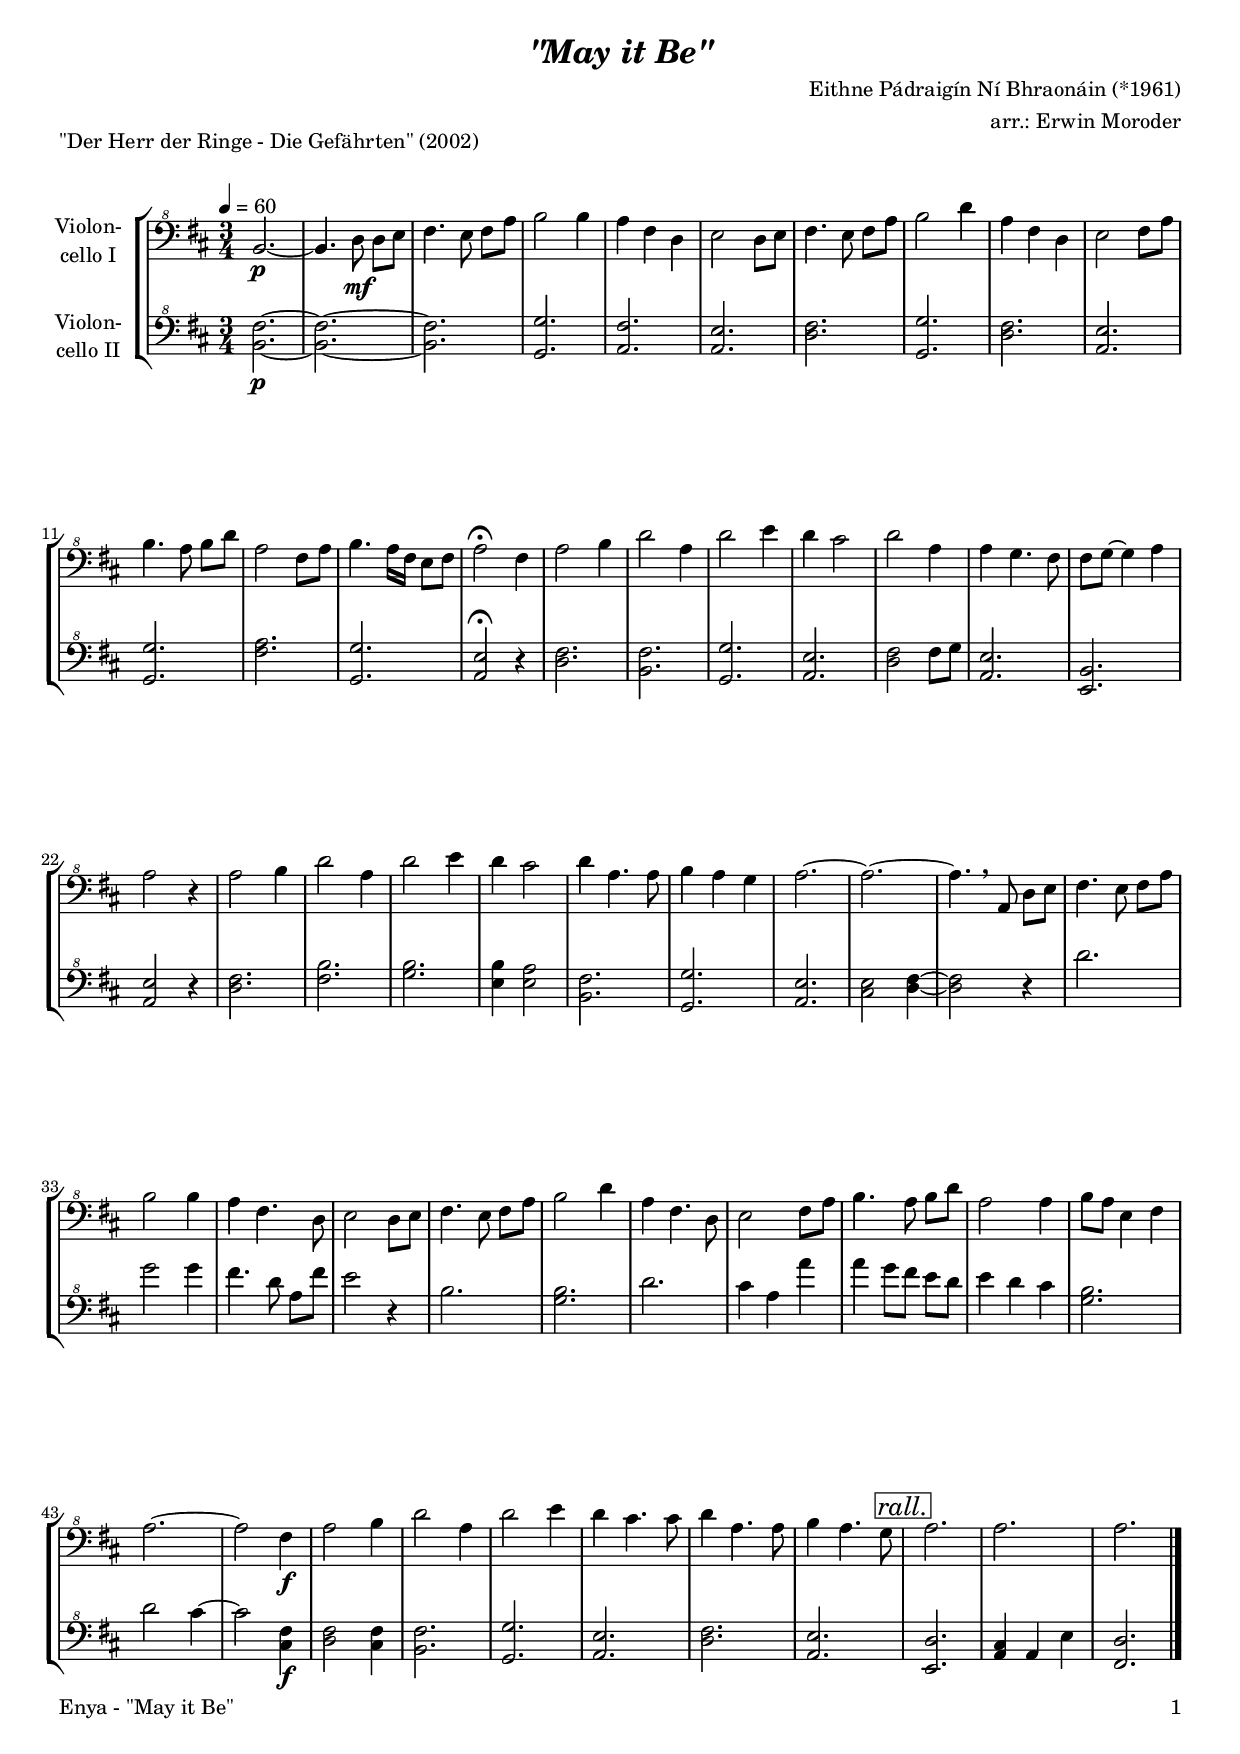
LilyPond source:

\version "2.24.4"
\include "deutsch.ly"
  
#(set-global-staff-size 18)

\header {
  title     = \markup \bold \italic "\"May it Be\""
  composer  = "Eithne Pádraigín Ní Bhraonáin (*1961)"
  arranger  = "arr.: Erwin Moroder"
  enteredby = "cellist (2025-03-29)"
  piece     = "\"Der Herr der Ringe - Die Gefährten\" (2002)"
}

voiceconsts = {
  \key h \minor
  \time 3/4
  \clef "bass^8"
%  \numericTimeSignature
  \compressEmptyMeasures
% Set default beaming for all staves
  \set Timing.beamExceptions = #'()
  \set Timing.baseMoment     = #(ly:make-moment 1 4)
  \set Timing.beatStructure  = #'(1 1 1)
  \tempo 4=60
}

mivl = "violin"
miva = "viola"
misa = "string ensemble 1"
misb = "string ensemble 2"
mivc = "cello"

rall = \mark \markup \box \italic "rall."

va = \relative c' {
  \voiceconsts

  h2.~\p
  h4. d8\mf d e
  fis4. e8 fis a
  h2 h4
  a fis d
  e2 d8 e
  fis4. e8 fis a
  h2 d4
  a fis d

  e2 fis8 a
  h4. a8 h d
  a2 fis8 a
  h4. a16 fis e8 fis
  a2\fermata fis4
  a2 h4
  d2 a4
  d2 e4
  d cis2
  d a4

  a g4. fis8
  fis g~ g4 a
  a2 r4
  a2 h4
  d2 a4
  d2 e4
  d cis2
  d4 a4. a8
  h4 a g
  a2.~
  a~

  a4. \breathe a,8 d e
  fis4. e8 fis a
  h2 h4
  a fis4. d8
  e2 d8 e
  fis4. e8 fis a
  h2 d4
  a fis4. d8
  e2 fis8 a

  h4. a8 h d
  a2 a4
  h8 a e4 fis
  a2.~
  a2 fis4\f
  a2 h4
  d2 a4
  d2 e4
  d cis4. cis8
  d4 a4. a8

  h4 a4. g8 \rall
  a2.
  a
  a \bar "|."
}

vb = \relative c' {
  \voiceconsts

  <h fis'>2.~\p
  <h fis'>~
  <h fis'>
  <g g'>
  <a fis'>
  <a e'>
  <d fis>
  <g, g'>
  <d' fis>

  <a e'>
  <g g'>
  <fis' a>
  <g, g'>
  <a e'>2\fermata r4
  <d fis>2.
  <h fis'>
  <g g'>
  <a e'>
  <d fis>2 fis8 g

  <a, e'>2.
  <e h'>
  <a e'>2 r4
  <d fis>2.
  <fis h>
  <g h>
  <e h'>4 <e a>2
  <h fis'>2.
  <g g'>
  <a e'>
  <cis e>2 <d fis>4~

  <d fis>2 r4
  d'2.
  g2 g4
  fis4. d8 a fis'
  e2 r4
  h2.
  <g h>
  d'
  cis4 a a'

  a g8 fis e d
  e4 d cis
  <g h>2.
  d'2 cis4~
  cis2 <cis, fis>4\f
  <d fis>2 <cis fis>4
  <h fis'>2.
  <g g'>
  <a e'>
  <d fis>

  <a e'> \rall
  <e d'>
  <a cis>4 a e'
  <fis, d'>2. \bar "|."
}


music = \new StaffGroup <<
      \new Staff {
	\set Staff.midiInstrument = \misa
	\set Staff.instrumentName = \markup \center-column { "Violon-" "cello I" }
	\transpose h h { \va }
      }

      \new Staff {
	\set Staff.midiInstrument = \misb
	\set Staff.instrumentName = \markup \center-column { "Violon-" "cello II" }
	\transpose h h { \vb }
      }
>>

\book {
  \paper {
    print-page-number = ##t
    print-first-page-number = ##t
    ragged-last-bottom = ##f
    oddHeaderMarkup = \markup \null
    evenHeaderMarkup = \markup \null
    oddFooterMarkup = \markup {
      \fill-line {
        \if \should-print-page-number
        "Enya - \"May it Be\"" \fromproperty #'page:page-number-string
      }
    }
    evenFooterMarkup = \oddFooterMarkup
  } \score {
    \music
    \layout {}
  }

  \score {
    \unfoldRepeats \music

    \midi {
      \context {
        \Score
      }
    }
  }
}
